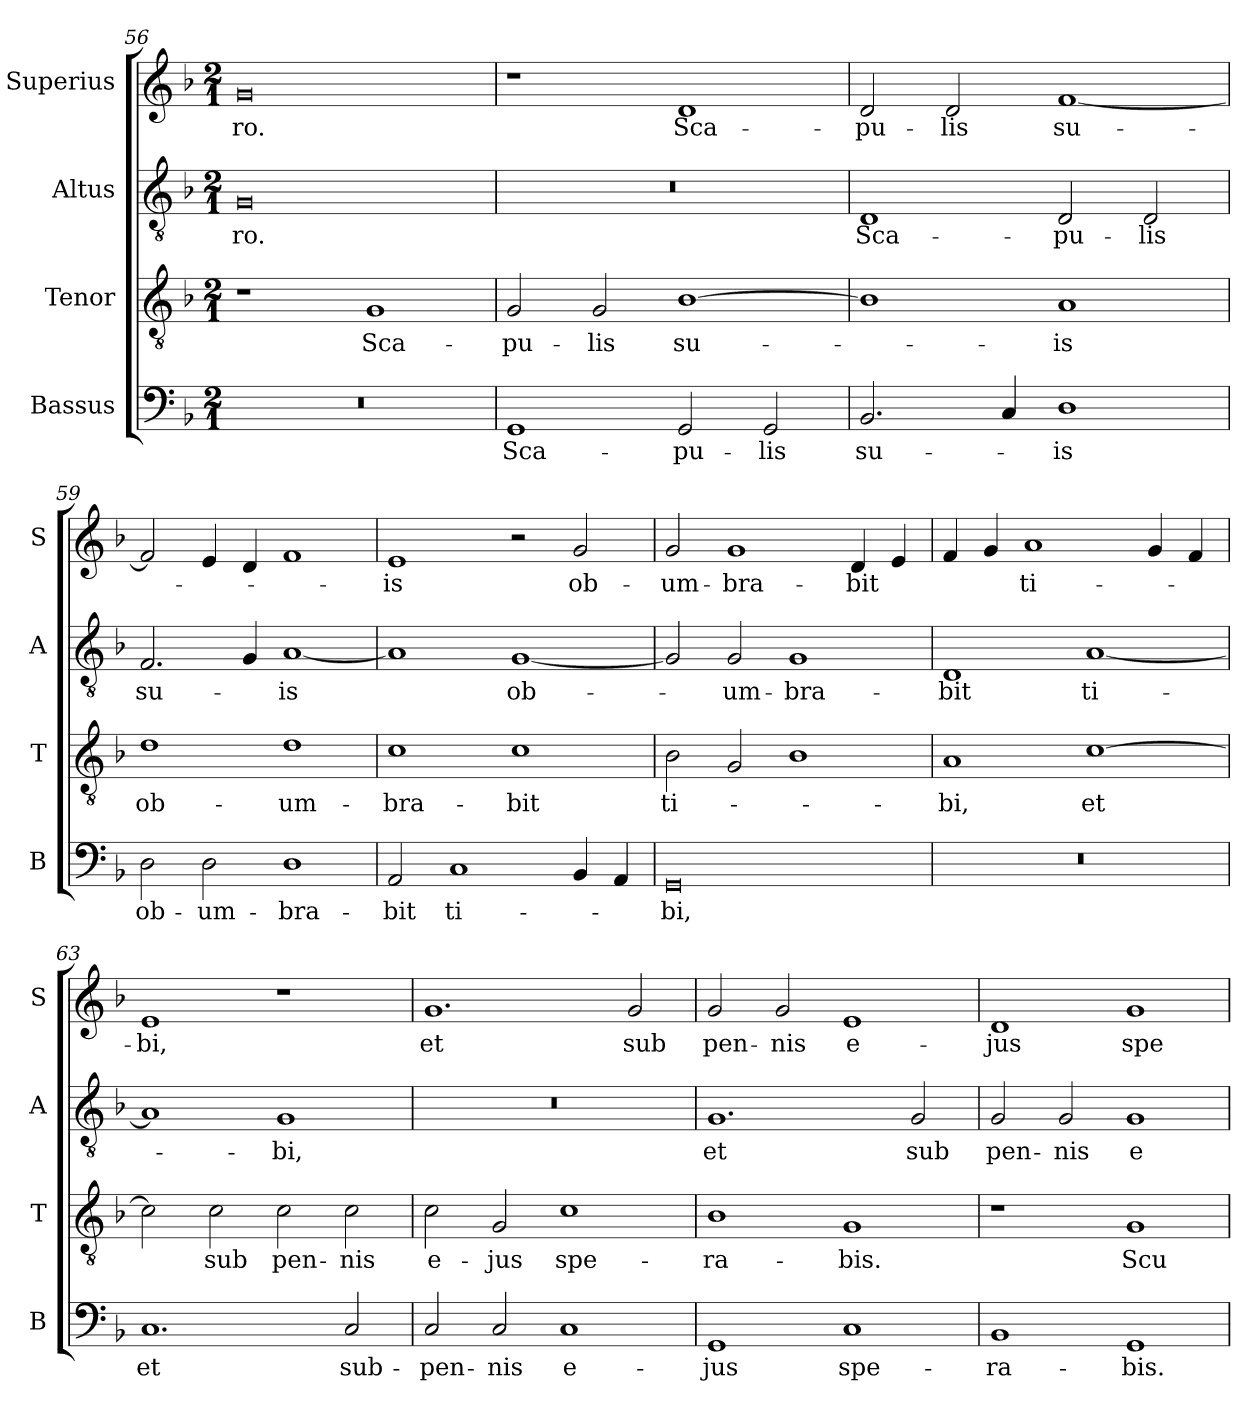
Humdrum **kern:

**kern	**text	**kern	**text	**kern	**text	**kern	**text
*part4	*part4	*part3	*part3	*part2	*part2	*part1	*part1
*staff4	*staff4	*staff3	*staff3	*staff2	*staff2	*staff1	*staff1
*I"Bassus	*	*I"Tenor	*	*I"Altus	*	*I"Superius	*
*I'B	*	*I'T	*	*I'A	*	*I'S	*
*clefF4	*	*clefGv2	*	*clefGv2	*	*clefG2	*
*k[b-]	*	*k[b-]	*	*k[b-]	*	*k[b-]	*
*M2/1	*	*M2/1	*	*M2/1	*	*M2/1	*
=56	=56	=56	=56	=56	=56	=56	=56
0r	.	1r	.	0G	-ro.	0g	-ro.
.	.	1G	Sca-	.	.	.	.
=57	=57	=57	=57	=57	=57	=57	=57
1GG	Sca-	2G/	-pu-	0r	.	1r	.
.	.	2G/	-lis	.	.	.	.
2GG/	-pu-	[1B-	su-	.	.	1d	Sca-
2GG/	-lis	.	.	.	.	.	.
=58	=58	=58	=58	=58	=58	=58	=58
2.BB-/	su-	1B-]	.	1D	Sca-	2d/	-pu-
.	.	.	.	.	.	2d/	-lis
4C/	.	.	.	.	.	.	.
1D	-is	1A	-is	2D/	-pu-	[1f	su-
.	.	.	.	2D/	-lis	.	.
=59	=59	=59	=59	=59	=59	=59	=59
2D\	ob-	1d	ob-	2.F/	su-	2f/]	.
2D\	-um-	.	.	.	.	4e/	.
.	.	.	.	4G/	.	4d/	.
1D	-bra-	1d	-um-	[1A	-is	1f	.
=60	=60	=60	=60	=60	=60	=60	=60
2AA/	-bit	1c	-bra-	1A]	.	1e	-is
1C	ti-	.	.	.	.	.	.
.	.	1c	-bit	[1G	ob-	2r	.
4BB-/	.	.	.	.	.	2g/	ob-
4AA/	.	.	.	.	.	.	.
=61	=61	=61	=61	=61	=61	=61	=61
0GG	-bi,	2B-\	ti-	2G/]	.	2g/	-um-
.	.	2G/	.	2G/	-um-	1g	-bra-
.	.	1B-	.	1G	-bra-	.	.
.	.	.	.	.	.	4d/	-bit
.	.	.	.	.	.	4e/	.
=62	=62	=62	=62	=62	=62	=62	=62
0r	.	1A	-bi,	1D	-bit	4f/	.
.	.	.	.	.	.	4g/	.
.	.	.	.	.	.	1a	ti-
.	.	[1c	et	[1A	ti-	.	.
.	.	.	.	.	.	4g/	.
.	.	.	.	.	.	4f/	.
=63	=63	=63	=63	=63	=63	=63	=63
1.C	et	2c\]	.	1A]	.	1e	-bi,
.	.	2c\	sub	.	.	.	.
.	.	2c\	pen-	1G	-bi,	1r	.
2C/	sub-	2c\	-nis	.	.	.	.
=64	=64	=64	=64	=64	=64	=64	=64
2C/	pen-	2c\	e-	0r	.	1.g	et
2C/	-nis	2G/	-jus	.	.	.	.
1C	e-	1c	spe-	.	.	.	.
.	.	.	.	.	.	2g/	sub
=65	=65	=65	=65	=65	=65	=65	=65
1GG	-jus	1B-	-ra-	1.G	et	2g/	pen-
.	.	.	.	.	.	2g/	-nis
1C	spe-	1G	-bis.	.	.	1e	e-
.	.	.	.	2G/	sub	.	.
=66	=66	=66	=66	=66	=66	=66	=66
1BB-	-ra-	1r	.	2G/	pen-	1d	-jus
.	.	.	.	2G/	-nis	.	.
1GG	-bis.	1G	Scu-	1G	e-	1g	spe-
=	=	=	=	=	=	=	=
*-	*-	*-	*-	*-	*-	*-	*-
